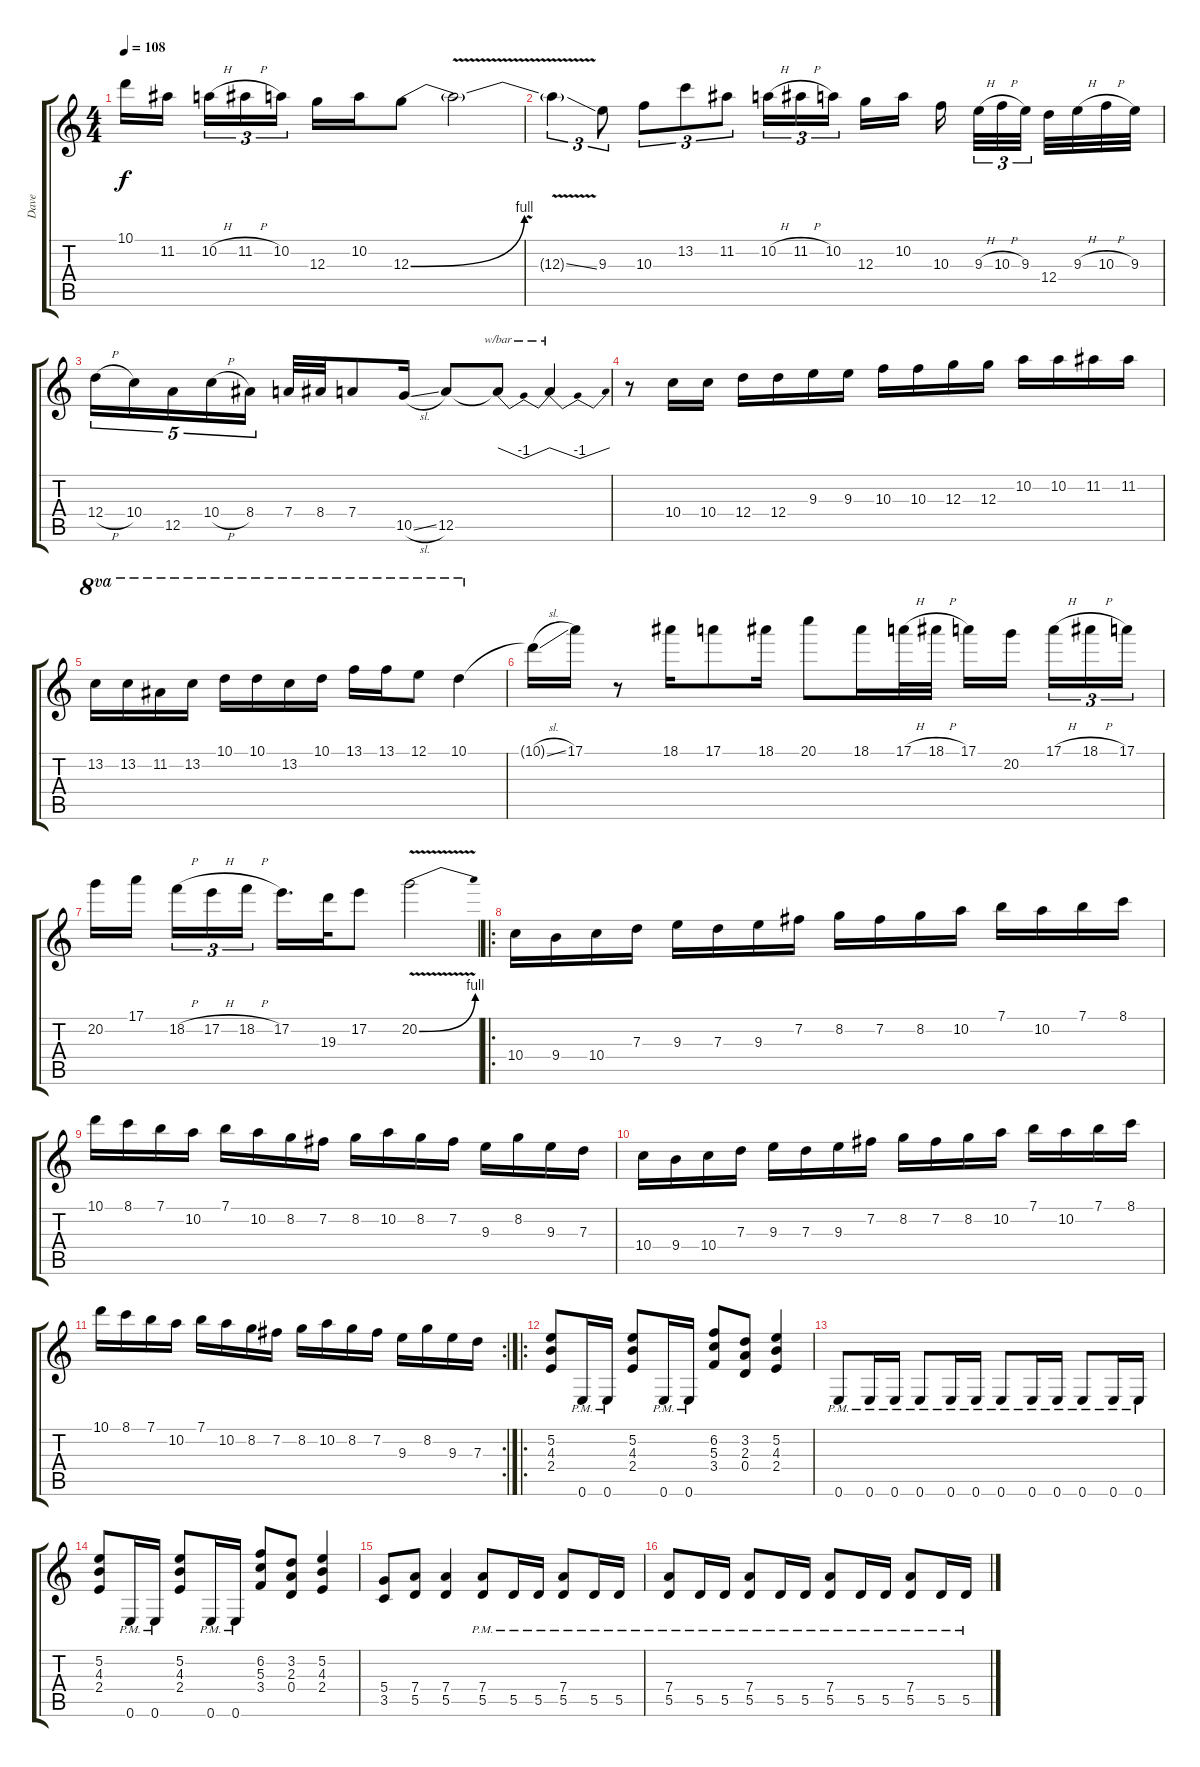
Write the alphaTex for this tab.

\track ("Dave" "Dave") {instrument acousticguitarsteel}
\staff {score tabs}
\tuning (E4 B3 G3 D3 A2 E2) {hide}
\ts (4 4)
\tempo 108
\clef g2
\ks c
10.1.16{dy f} 11.2.16{beam splitsecondary} 10.2{h}.16{tu (3 2)} 11.2{h}.16{tu (3 2)} 10.2.16{tu (3 2)} 12.3.16 10.2.16 12.3{be (bend 0 0 60 4)}.8 12.3{v t}.2 |
12.3{ss t}.4{tu (3 2)} 9.3.8{tu (3 2)} 10.3.8{tu (3 2)} 13.2.8{tu (3 2)} 11.2.8{tu (3 2)} 10.2{h}.16{tu (3 2)} 11.2{h}.16{tu (3 2)} 10.2.16{tu (3 2) beam splitsecondary} 12.3.16 10.2.16 10.3.16{beam splitsecondary} 9.3{h}.32{tu (3 2)} 10.3{h}.32{tu (3 2)} 9.3.32{tu (3 2) beam splitsecondary} 12.4.32 9.3{h}.32 10.3{h}.32 9.3.32 |
12.4{h}.16{tu (5 4)} 10.4.16{tu (5 4)} 12.5.16{tu (5 4)} 10.4{h}.16{tu (5 4)} 8.4.16{tu (5 4)} 7.4.32 8.4.32 7.4.8 10.5{sl}.16 12.5.8 12.5{t}.8{tbe (dip default 0 0 30 -4 60 0)} 12.5{t}.4{tbe (dip default 0 0 30 -4 60 0)} |
r.8 10.4.16 10.4.16 12.4.16 12.4.16 9.3.16 9.3.16 10.3.16 10.3.16 12.3.16 12.3.16 10.2.16 10.2.16 11.2.16 11.2.16 |
13.2.16{ot 8va} 13.2.16{ot 8va} 11.2.16{ot 8va} 13.2.16{ot 8va} 10.1.16{ot 8va} 10.1.16{ot 8va} 13.2.16{ot 8va} 10.1.16{ot 8va} 13.1.16{ot 8va} 13.1.16{ot 8va} 12.1.8{ot 8va} 10.1.4{ot 8va} |
10.1{sl t}.16 17.1.16 r.8 18.1.16 17.1.8 18.1.16 20.1.8 18.1.16 17.1{h}.32 18.1{h}.32 17.1.16 20.2.16{beam splitsecondary} 17.1{h}.16{tu (3 2)} 18.1{h}.16{tu (3 2)} 17.1.16{tu (3 2)} |
20.2.16 17.1.16{beam splitsecondary} 18.2{h}.16{tu (3 2)} 17.2{h}.16{tu (3 2)} 18.2{h}.16{tu (3 2)} 17.2.16{d} 19.3.32 17.2.8 20.2{be (bend 0 0 60 4) v}.2 |
\ro
10.4.16 9.4.16 10.4.16 7.3.16 9.3.16 7.3.16 9.3.16 7.2.16 8.2.16 7.2.16 8.2.16 10.2.16 7.1.16 10.2.16 7.1.16 8.1.16 |
10.1.16 8.1.16 7.1.16 10.2.16 7.1.16 10.2.16 8.2.16 7.2.16 8.2.16 10.2.16 8.2.16 7.2.16 9.3.16 8.2.16 9.3.16 7.3.16 |
10.4.16 9.4.16 10.4.16 7.3.16 9.3.16 7.3.16 9.3.16 7.2.16 8.2.16 7.2.16 8.2.16 10.2.16 7.1.16 10.2.16 7.1.16 8.1.16 |
\rc 2
10.1.16 8.1.16 7.1.16 10.2.16 7.1.16 10.2.16 8.2.16 7.2.16 8.2.16 10.2.16 8.2.16 7.2.16 9.3.16 8.2.16 9.3.16 7.3.16 |
\ro
(5.2 4.3 2.4).8 0.6{pm}.16 0.6{pm}.16 (5.2 4.3 2.4).8 0.6{pm}.16 0.6{pm}.16 (6.2 5.3 3.4).8 (3.2 2.3 0.4).8 (5.2 4.3 2.4).4 |
0.6{pm}.8 0.6{pm}.16 0.6{pm}.16 0.6{pm}.8 0.6{pm}.16 0.6{pm}.16 0.6{pm}.8 0.6{pm}.16 0.6{pm}.16 0.6{pm}.8 0.6{pm}.16 0.6{pm}.16 |
(5.2 4.3 2.4).8 0.6{pm}.16 0.6{pm}.16 (5.2 4.3 2.4).8 0.6{pm}.16 0.6{pm}.16 (6.2 5.3 3.4).8 (3.2 2.3 0.4).8 (5.2 4.3 2.4).4 |
(5.4 3.5).8 (7.4 5.5).8 (7.4 5.5).4 (7.4{pm} 5.5{pm}).8 5.5{pm}.16 5.5{pm}.16 (7.4{pm} 5.5{pm}).8 5.5{pm}.16 5.5{pm}.16 |
(7.4{pm} 5.5{pm}).8 5.5{pm}.16 5.5{pm}.16 (7.4{pm} 5.5{pm}).8 5.5{pm}.16 5.5{pm}.16 (7.4{pm} 5.5{pm}).8 5.5{pm}.16 5.5{pm}.16 (7.4{pm} 5.5{pm}).8 5.5{pm}.16 5.5{pm}.16
